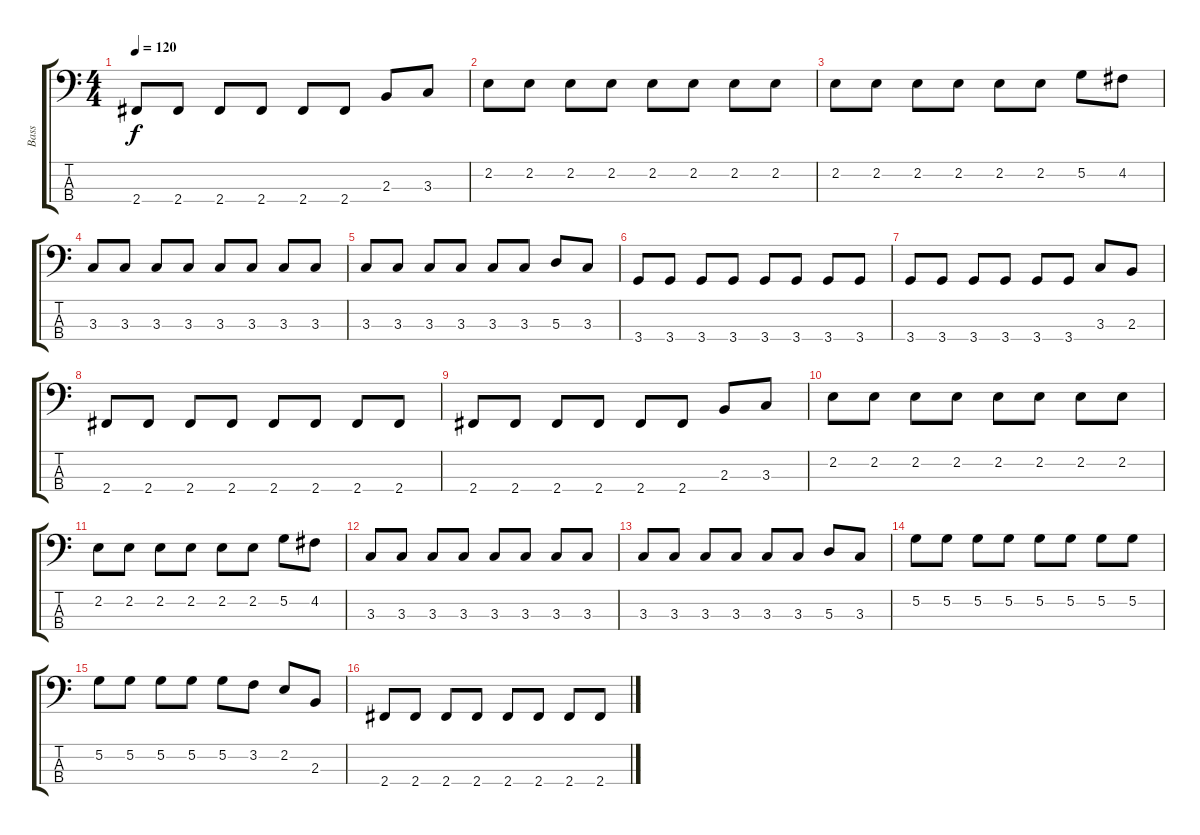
\track ("Bass" "Bass") {instrument electricbassfinger}
\staff {score tabs}
\tuning (G2 D2 A1 E1) {hide}
\ts (4 4)
\tempo 120
\clef f4
\ks c
2.4.8{dy f} 2.4.8 2.4.8 2.4.8 2.4.8 2.4.8 2.3.8 3.3.8 |
2.2.8 2.2.8 2.2.8 2.2.8 2.2.8 2.2.8 2.2.8 2.2.8 |
2.2.8 2.2.8 2.2.8 2.2.8 2.2.8 2.2.8 5.2.8 4.2.8 |
3.3.8 3.3.8 3.3.8 3.3.8 3.3.8 3.3.8 3.3.8 3.3.8 |
3.3.8 3.3.8 3.3.8 3.3.8 3.3.8 3.3.8 5.3.8 3.3.8 |
3.4.8 3.4.8 3.4.8 3.4.8 3.4.8 3.4.8 3.4.8 3.4.8 |
3.4.8 3.4.8 3.4.8 3.4.8 3.4.8 3.4.8 3.3.8 2.3.8 |
2.4.8 2.4.8 2.4.8 2.4.8 2.4.8 2.4.8 2.4.8 2.4.8 |
2.4.8 2.4.8 2.4.8 2.4.8 2.4.8 2.4.8 2.3.8 3.3.8 |
2.2.8 2.2.8 2.2.8 2.2.8 2.2.8 2.2.8 2.2.8 2.2.8 |
2.2.8 2.2.8 2.2.8 2.2.8 2.2.8 2.2.8 5.2.8 4.2.8 |
3.3.8 3.3.8 3.3.8 3.3.8 3.3.8 3.3.8 3.3.8 3.3.8 |
3.3.8 3.3.8 3.3.8 3.3.8 3.3.8 3.3.8 5.3.8 3.3.8 |
5.2.8 5.2.8 5.2.8 5.2.8 5.2.8 5.2.8 5.2.8 5.2.8 |
5.2.8 5.2.8 5.2.8 5.2.8 5.2.8 3.2.8 2.2.8 2.3.8 |
2.4.8 2.4.8 2.4.8 2.4.8 2.4.8 2.4.8 2.4.8 2.4.8
